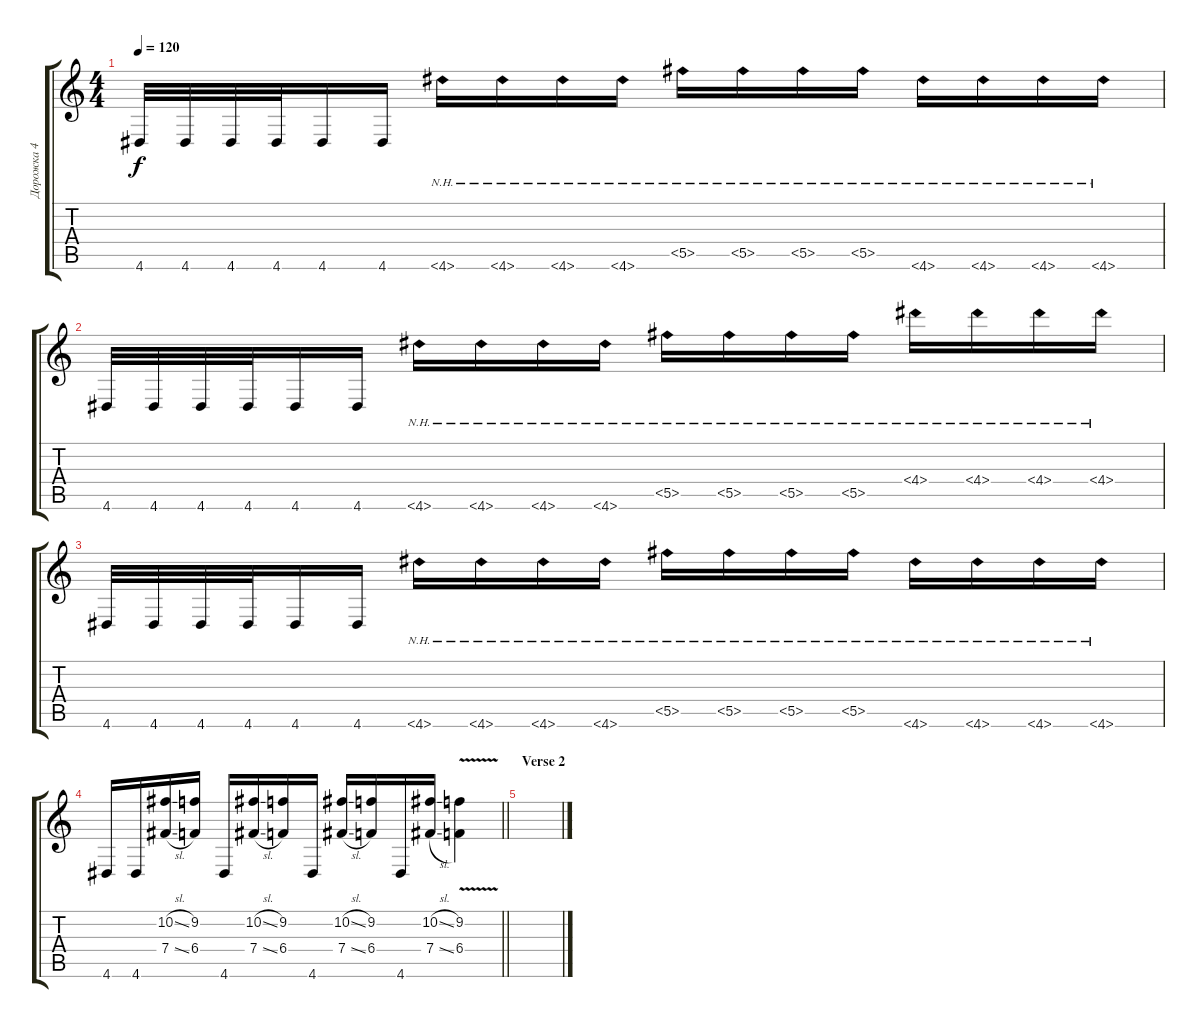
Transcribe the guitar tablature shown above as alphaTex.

\track ("Дорожка 4" "Дорожка 4") {instrument overdrivenguitar}
\staff {score tabs}
\tuning (Db4 Ab3 E3 B2 Gb2 B1) {hide}
\ts (4 4)
\tempo 120
\clef g2
\ks c
4.6.32{dy f} 4.6.32 4.6.32 4.6.32 4.6.16 4.6.16 4.6{nh}.16 4.6{nh}.16 4.6{nh}.16 4.6{nh}.16 5.5{nh}.16 5.5{nh}.16 5.5{nh}.16 5.5{nh}.16 4.6{nh}.16 4.6{nh}.16 4.6{nh}.16 4.6{nh}.16 |
4.6.32 4.6.32 4.6.32 4.6.32 4.6.16 4.6.16 4.6{nh}.16 4.6{nh}.16 4.6{nh}.16 4.6{nh}.16 5.5{nh}.16 5.5{nh}.16 5.5{nh}.16 5.5{nh}.16 4.4{nh}.16 4.4{nh}.16 4.4{nh}.16 4.4{nh}.16 |
4.6.32 4.6.32 4.6.32 4.6.32 4.6.16 4.6.16 4.6{nh}.16 4.6{nh}.16 4.6{nh}.16 4.6{nh}.16 5.5{nh}.16 5.5{nh}.16 5.5{nh}.16 5.5{nh}.16 4.6{nh}.16 4.6{nh}.16 4.6{nh}.16 4.6{nh}.16 |
\barLineRight lightlight
4.6.16 4.6.16 (10.2{sl} 7.4{sl}).16 (9.2 6.4).16 4.6.16 (10.2{sl} 7.4{sl}).16 (9.2 6.4).16 4.6.16 (10.2{sl} 7.4{sl}).16 (9.2 6.4).16 4.6.16 (10.2{sl} 7.4{sl}).16 (9.2 6.4{v}).4 |
\section ("" "Verse 2")
